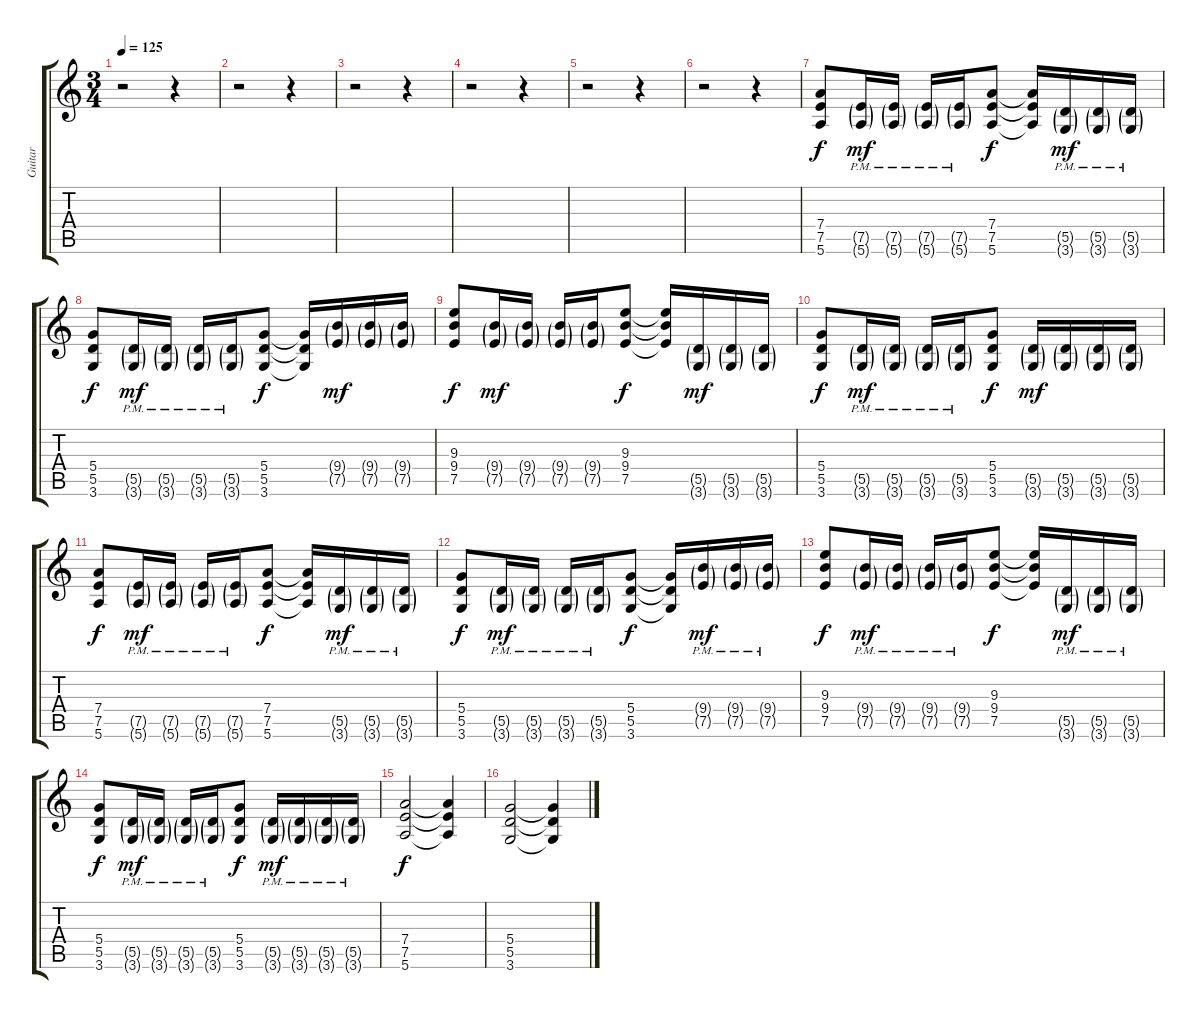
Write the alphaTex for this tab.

\track ("Guitar" "Guitar") {instrument overdrivenguitar}
\staff {score tabs}
\tuning (E4 B3 G3 D3 A2 E2) {hide}
\ts (3 4)
\tempo 125
\clef g2
\ks c
r.2{dy f instrument overdrivenguitar} r.4 |
r.2 r.4 |
r.2 r.4 |
r.2 r.4 |
r.2 r.4 |
r.2 r.4 |
(7.4 7.5 5.6).8 (7.5{g pm} 5.6{g pm}).16{dy mf} (7.5{g pm} 5.6{g pm}).16 (7.5{g pm} 5.6{g pm}).16 (7.5{g pm} 5.6{g pm}).16 (7.4 7.5 5.6).8{dy f} (7.4{t} 7.5{t} 5.6{t}).16 (5.5{g pm} 3.6{g pm}).16{dy mf} (5.5{g pm} 3.6{g pm}).16 (5.5{g pm} 3.6{g pm}).16 |
(5.4 5.5 3.6).8{dy f} (5.5{g pm} 3.6{g pm}).16{dy mf} (5.5{g pm} 3.6{g pm}).16 (5.5{g pm} 3.6{g pm}).16 (5.5{g pm} 3.6{g pm}).16 (5.4 5.5 3.6).8{dy f} (5.4{t} 5.5{t} 3.6{t}).16 (9.4{g} 7.5{g}).16{dy mf} (9.4{g} 7.5{g}).16 (9.4{g} 7.5{g}).16 |
(9.3 9.4 7.5).8{dy f} (9.4{g} 7.5{g}).16{dy mf} (9.4{g} 7.5{g}).16 (9.4{g} 7.5{g}).16 (9.4{g} 7.5{g}).16 (9.3 9.4 7.5).8{dy f} (9.3{t} 9.4{t} 7.5{t}).16 (5.5{g} 3.6{g}).16{dy mf} (5.5{g} 3.6{g}).16 (5.5{g} 3.6{g}).16 |
(5.4 5.5 3.6).8{dy f} (5.5{g pm} 3.6{g pm}).16{dy mf} (5.5{g pm} 3.6{g pm}).16 (5.5{g pm} 3.6{g pm}).16 (5.5{g pm} 3.6{g pm}).16 (5.4 5.5 3.6).8{dy f} (5.5{g} 3.6{g}).16{dy mf} (5.5{g} 3.6{g}).16 (5.5{g} 3.6{g}).16 (5.5{g} 3.6{g}).16 |
(7.4 7.5 5.6).8{dy f} (7.5{g pm} 5.6{g pm}).16{dy mf} (7.5{g pm} 5.6{g pm}).16 (7.5{g pm} 5.6{g pm}).16 (7.5{g pm} 5.6{g pm}).16 (7.4 7.5 5.6).8{dy f} (7.4{t} 7.5{t} 5.6{t}).16 (5.5{g pm} 3.6{g pm}).16{dy mf} (5.5{g pm} 3.6{g pm}).16 (5.5{g pm} 3.6{g pm}).16 |
(5.4 5.5 3.6).8{dy f} (5.5{g pm} 3.6{g pm}).16{dy mf} (5.5{g pm} 3.6{g pm}).16 (5.5{g pm} 3.6{g pm}).16 (5.5{g pm} 3.6{g pm}).16 (5.4 5.5 3.6).8{dy f} (5.4{t} 5.5{t} 3.6{t}).16 (9.4{g pm} 7.5{g pm}).16{dy mf} (9.4{g pm} 7.5{g pm}).16 (9.4{g pm} 7.5{g pm}).16 |
(9.3 9.4 7.5).8{dy f} (9.4{g pm} 7.5{g pm}).16{dy mf} (9.4{g pm} 7.5{g pm}).16 (9.4{g pm} 7.5{g pm}).16 (9.4{g pm} 7.5{g pm}).16 (9.3 9.4 7.5).8{dy f} (9.3{t} 9.4{t} 7.5{t}).16 (5.5{g pm} 3.6{g pm}).16{dy mf} (5.5{g pm} 3.6{g pm}).16 (5.5{g pm} 3.6{g pm}).16 |
(5.4 5.5 3.6).8{dy f} (5.5{g pm} 3.6{g pm}).16{dy mf} (5.5{g pm} 3.6{g pm}).16 (5.5{g pm} 3.6{g pm}).16 (5.5{g pm} 3.6{g pm}).16 (5.4 5.5 3.6).8{dy f} (5.5{g pm} 3.6{g pm}).16{dy mf} (5.5{g pm} 3.6{g pm}).16 (5.5{g pm} 3.6{g pm}).16 (5.5{g pm} 3.6{g pm}).16 |
(7.4 7.5 5.6).2{dy f} (7.4{t} 7.5{t} 5.6{t}).4 |
(5.4 5.5 3.6).2 (5.4{t} 5.5{t} 3.6{t}).4
